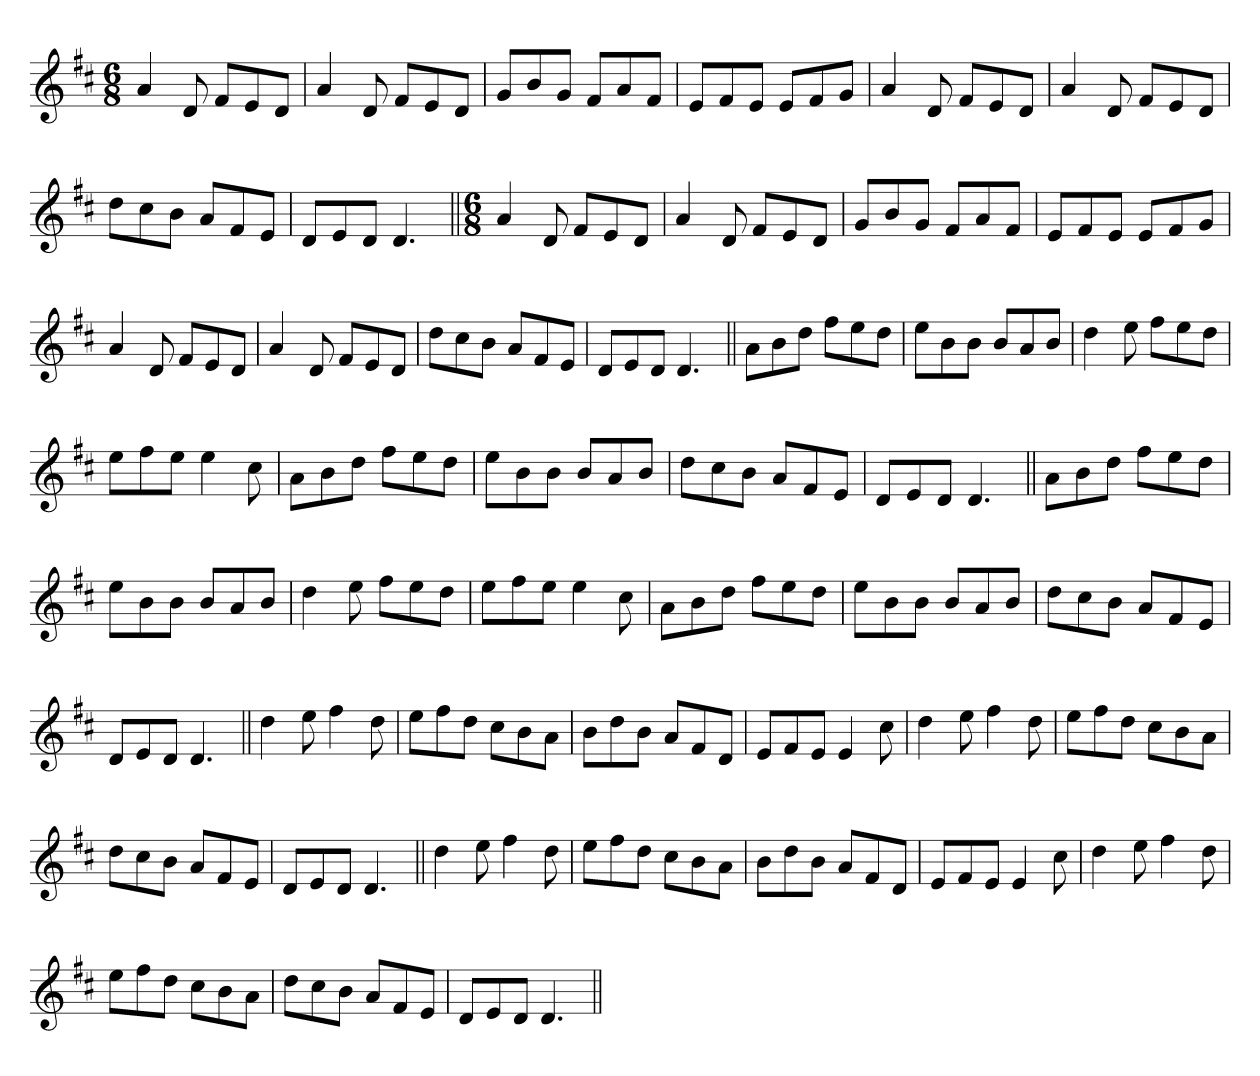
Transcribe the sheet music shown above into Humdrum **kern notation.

**kern
*part1
*staff1
*clefG2
*k[f#c#]
*D:
*M6/8
=1
4a
8d
8f#L
8e
8dJ
=
4a
8d
8f#L
8e
8dJ
=
8gL
8b
8gJ
8f#L
8a
8f#J
=
8eL
8f#
8eJ
8eL
8f#
8gJ
=
4a
8d
8f#L
8e
8dJ
=
4a
8d
8f#L
8e
8dJ
=
8ddL
8cc#
8bJ
8aL
8f#
8eJ
=
8dL
8e
8dJ
4.d
=||
*M6/8
4a
8d
8f#L
8e
8dJ
=
4a
8d
8f#L
8e
8dJ
=
8gL
8b
8gJ
8f#L
8a
8f#J
=
8eL
8f#
8eJ
8eL
8f#
8gJ
=
4a
8d
8f#L
8e
8dJ
=
4a
8d
8f#L
8e
8dJ
=
8ddL
8cc#
8bJ
8aL
8f#
8eJ
=
8dL
8e
8dJ
4.d
=||
8aL
8b
8ddJ
8ff#L
8ee
8ddJ
=
8eeL
8b
8bJ
8bL
8a
8bJ
=
4dd
8ee
8ff#L
8ee
8ddJ
=
8eeL
8ff#
8eeJ
4ee
8cc#
=
8aL
8b
8ddJ
8ff#L
8ee
8ddJ
=
8eeL
8b
8bJ
8bL
8a
8bJ
=
8ddL
8cc#
8bJ
8aL
8f#
8eJ
=
8dL
8e
8dJ
4.d
=||
8aL
8b
8ddJ
8ff#L
8ee
8ddJ
=
8eeL
8b
8bJ
8bL
8a
8bJ
=
4dd
8ee
8ff#L
8ee
8ddJ
=
8eeL
8ff#
8eeJ
4ee
8cc#
=
8aL
8b
8ddJ
8ff#L
8ee
8ddJ
=
8eeL
8b
8bJ
8bL
8a
8bJ
=
8ddL
8cc#
8bJ
8aL
8f#
8eJ
=
8dL
8e
8dJ
4.d
=||
4dd
8ee
4ff#
8dd
=
8eeL
8ff#
8ddJ
8cc#L
8b
8aJ
=
8bL
8dd
8bJ
8aL
8f#
8dJ
=
8eL
8f#
8eJ
4e
8cc#
=
4dd
8ee
4ff#
8dd
=
8eeL
8ff#
8ddJ
8cc#L
8b
8aJ
=
8ddL
8cc#
8bJ
8aL
8f#
8eJ
=
8dL
8e
8dJ
4.d
=||
4dd
8ee
4ff#
8dd
=
8eeL
8ff#
8ddJ
8cc#L
8b
8aJ
=
8bL
8dd
8bJ
8aL
8f#
8dJ
=
8eL
8f#
8eJ
4e
8cc#
=
4dd
8ee
4ff#
8dd
=
8eeL
8ff#
8ddJ
8cc#L
8b
8aJ
=
8ddL
8cc#
8bJ
8aL
8f#
8eJ
=
8dL
8e
8dJ
4.d
=||
*-
